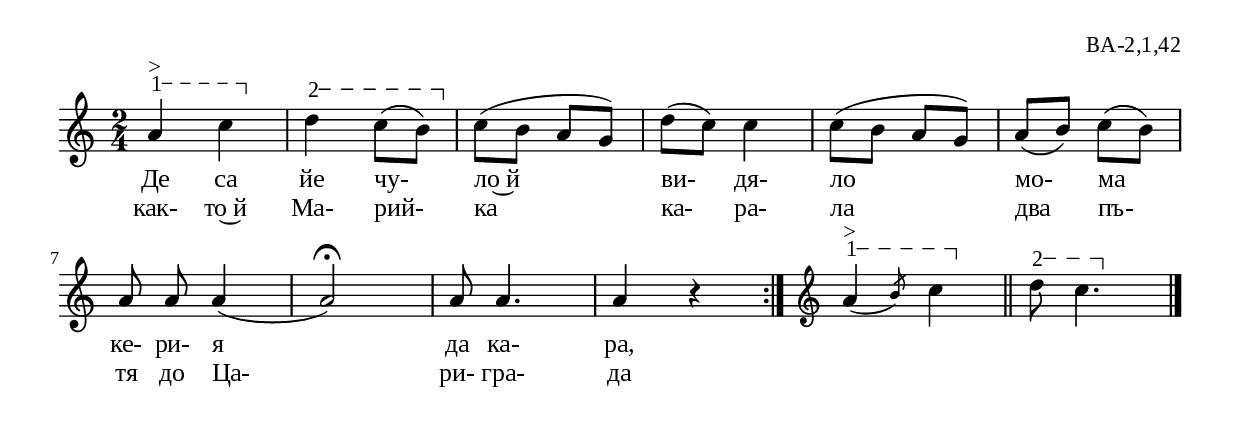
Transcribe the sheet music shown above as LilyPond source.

%{
BA_2_1_42
%}

\include "td-preamble.ly"

\score {
\relative c'' {
%% \tempo 4 = 152
  \time 2/4
\varA  
  a4^">"\startTextSpan c\stopTextSpan | 
\varB  
  d4\startTextSpan c8( b\stopTextSpan) | 
c8([ b] a8[ g]) | d'8( c) c4 | c8([ b] a8[ g]) | a8( b) c8( b) | 
\break
a8\noBeam a a4( | a2\fermata) | a8 a4. | a4 r4  
 \bar ":|"
 \endm
\varA 
\afterGrace a4^">"\startTextSpan( { \stdB b8) \stdE } 
c4\stopTextSpan \bar "||"
\varB  
  d8\startTextSpan c4.\stopTextSpan \bar "|."
}
\addlyrics { Де са йе чу- "ло~й" ви- дя- ло мо- ма ке- ри- я да ка- ра, }
\addlyrics { как- "то~й" Ма- рий- ка ка- ра- ла два пъ- тя до Ца- ри- гра- да }
%
\layout {
  indent = #0
  line-width = 190\mm
  ragged-right=##f
}
%
\midi { 
	\context {
		\Score
		tempoWholesPerMinute = #(ly:make-moment 152 4)
		}
	}
}
%
\header{
  opus = "ВА-2,1,42"
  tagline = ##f
}


